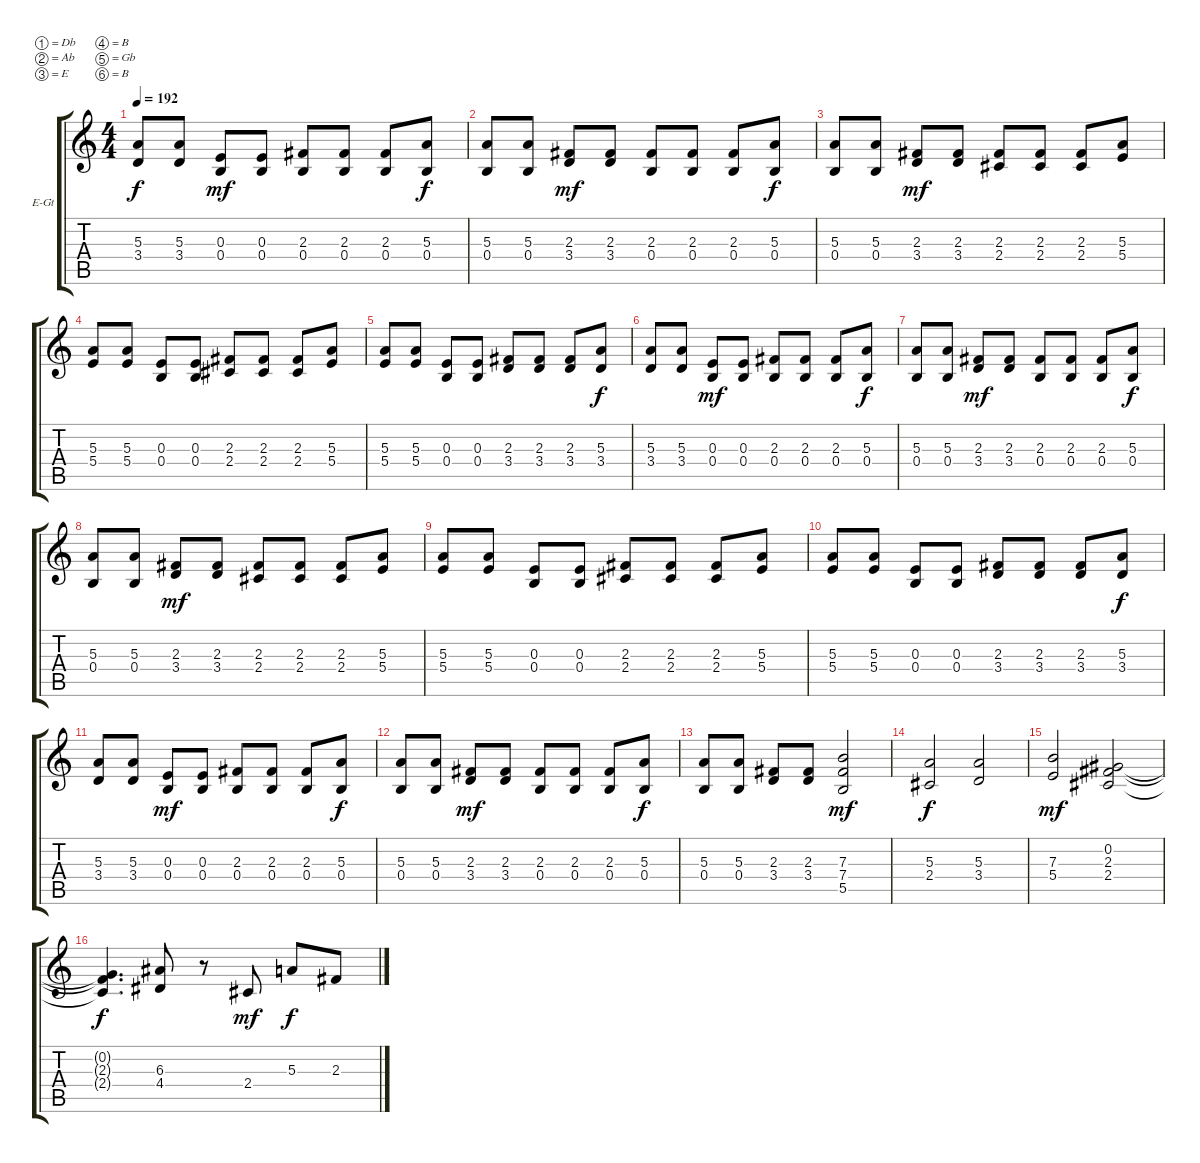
\bracketExtendMode groupsimilarinstruments
\firstSystemTrackNameOrientation horizontal
\otherSystemsTrackNameOrientation horizontal
\track ("Guitar II" "E-Gt") {instrument distortionguitar}
\staff {score tabs}
\tuning (Db4 Ab3 E3 B2 Gb2 B1)
\ts (4 4)
\tempo 192
\clef g2
\ks c
(5.3 3.4).8{dy f} (5.3 3.4).8 (0.3 0.4).8{dy mf} (0.3 0.4).8 (2.3 0.4).8 (2.3 0.4).8 (2.3 0.4).8 (5.3 0.4).8{dy f} |
(5.3 0.4).8 (5.3 0.4).8 (2.3 3.4).8{dy mf} (2.3 3.4).8 (2.3 0.4).8 (2.3 0.4).8 (2.3 0.4).8 (5.3 0.4).8{dy f} |
(5.3 0.4).8 (5.3 0.4).8 (2.3 3.4).8{dy mf} (2.3 3.4).8 (2.3 2.4).8 (2.3 2.4).8 (2.3 2.4).8 (5.3 5.4).8 |
(5.3 5.4).8 (5.3 5.4).8 (0.3 0.4).8 (0.3 0.4).8 (2.3 2.4).8 (2.3 2.4).8 (2.3 2.4).8 (5.3 5.4).8 |
(5.3 5.4).8 (5.3 5.4).8 (0.3 0.4).8 (0.3 0.4).8 (2.3 3.4).8 (2.3 3.4).8 (2.3 3.4).8 (5.3 3.4).8{dy f} |
(5.3 3.4).8 (5.3 3.4).8 (0.3 0.4).8{dy mf} (0.3 0.4).8 (2.3 0.4).8 (2.3 0.4).8 (2.3 0.4).8 (5.3 0.4).8{dy f} |
(5.3 0.4).8 (5.3 0.4).8 (2.3 3.4).8{dy mf} (2.3 3.4).8 (2.3 0.4).8 (2.3 0.4).8 (2.3 0.4).8 (5.3 0.4).8{dy f} |
(5.3 0.4).8 (5.3 0.4).8 (2.3 3.4).8{dy mf} (2.3 3.4).8 (2.3 2.4).8 (2.3 2.4).8 (2.3 2.4).8 (5.3 5.4).8 |
(5.3 5.4).8 (5.3 5.4).8 (0.3 0.4).8 (0.3 0.4).8 (2.3 2.4).8 (2.3 2.4).8 (2.3 2.4).8 (5.3 5.4).8 |
(5.3 5.4).8 (5.3 5.4).8 (0.3 0.4).8 (0.3 0.4).8 (2.3 3.4).8 (2.3 3.4).8 (2.3 3.4).8 (5.3 3.4).8{dy f} |
(5.3 3.4).8 (5.3 3.4).8 (0.3 0.4).8{dy mf} (0.3 0.4).8 (2.3 0.4).8 (2.3 0.4).8 (2.3 0.4).8 (5.3 0.4).8{dy f} |
(5.3 0.4).8 (5.3 0.4).8 (2.3 3.4).8{dy mf} (2.3 3.4).8 (2.3 0.4).8 (2.3 0.4).8 (2.3 0.4).8 (5.3 0.4).8{dy f} |
(5.3 0.4).8 (5.3 0.4).8 (2.3 3.4).8 (2.3 3.4).8 (7.3 7.4 5.5).2{dy mf} |
(5.3 2.4).2{dy f} (5.3 3.4).2 |
(7.3 5.4).2{dy mf} (0.2 2.3 2.4).2 |
(0.2{t} 2.3{t} 2.4{t}).4{d dy f} (6.3 4.4).8 r.8 2.4.8{dy mf} 5.3.8{dy f} 2.3.8
